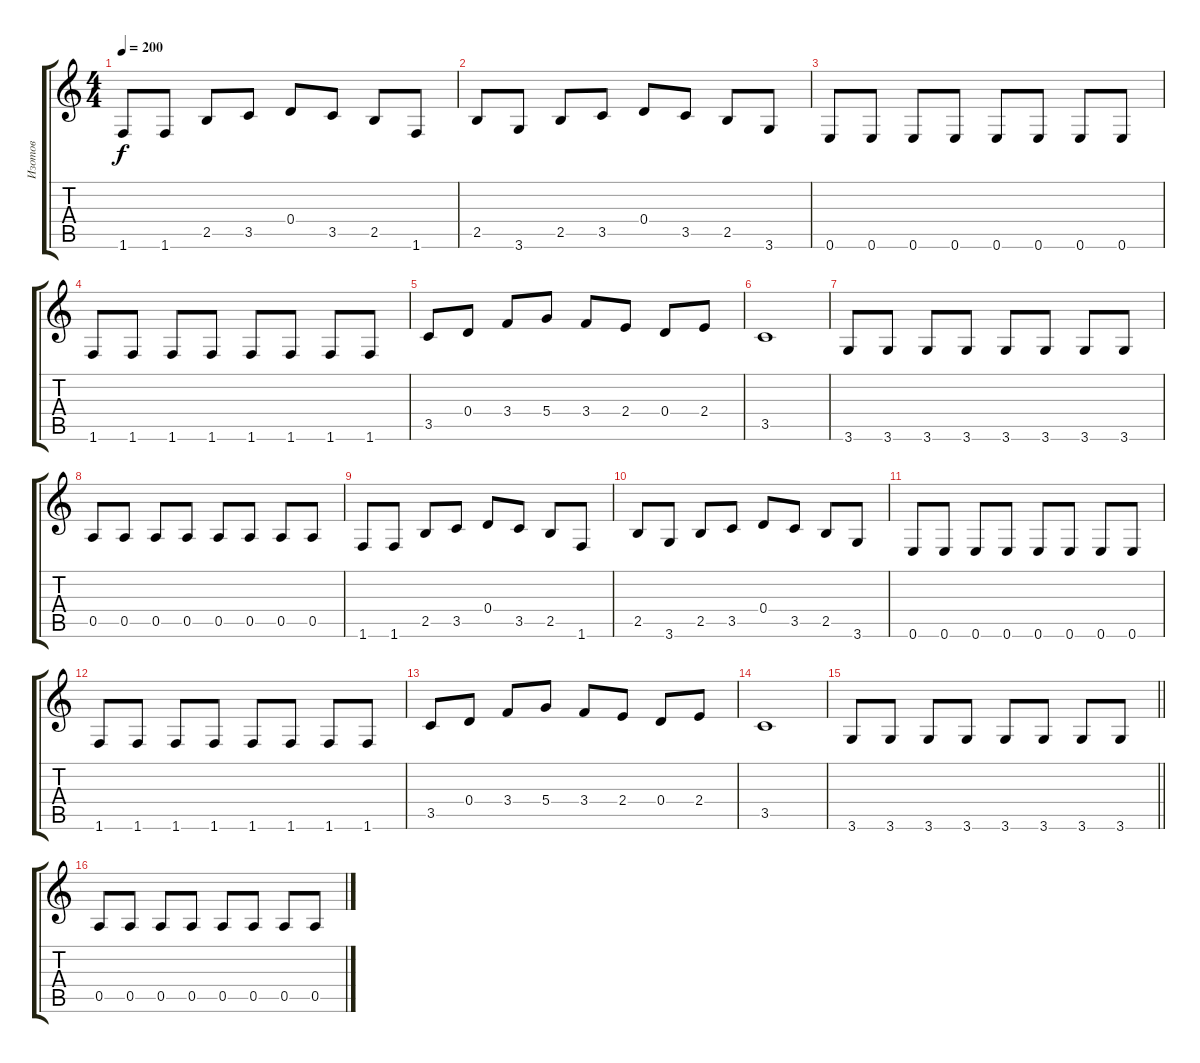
\track ("Изотов" "Изотов") {instrument electricbasspick}
\staff {score tabs}
\tuning (E4 B3 G3 D3 A2 E2) {hide}
\ts (4 4)
\tempo 200
\clef g2
\ks c
1.6.8{dy f} 1.6.8 2.5.8 3.5.8 0.4.8 3.5.8 2.5.8 1.6.8 |
2.5.8 3.6.8 2.5.8 3.5.8 0.4.8 3.5.8 2.5.8 3.6.8 |
0.6.8 0.6.8 0.6.8 0.6.8 0.6.8 0.6.8 0.6.8 0.6.8 |
1.6.8 1.6.8 1.6.8 1.6.8 1.6.8 1.6.8 1.6.8 1.6.8 |
3.5.8 0.4.8 3.4.8 5.4.8 3.4.8 2.4.8 0.4.8 2.4.8 |
3.5.1 |
3.6.8 3.6.8 3.6.8 3.6.8 3.6.8 3.6.8 3.6.8 3.6.8 |
0.5.8 0.5.8 0.5.8 0.5.8 0.5.8 0.5.8 0.5.8 0.5.8 |
1.6.8 1.6.8 2.5.8 3.5.8 0.4.8 3.5.8 2.5.8 1.6.8 |
2.5.8 3.6.8 2.5.8 3.5.8 0.4.8 3.5.8 2.5.8 3.6.8 |
0.6.8 0.6.8 0.6.8 0.6.8 0.6.8 0.6.8 0.6.8 0.6.8 |
1.6.8 1.6.8 1.6.8 1.6.8 1.6.8 1.6.8 1.6.8 1.6.8 |
3.5.8 0.4.8 3.4.8 5.4.8 3.4.8 2.4.8 0.4.8 2.4.8 |
3.5.1 |
\barLineRight lightlight
3.6.8 3.6.8 3.6.8 3.6.8 3.6.8 3.6.8 3.6.8 3.6.8 |
0.5.8 0.5.8 0.5.8 0.5.8 0.5.8 0.5.8 0.5.8 0.5.8
